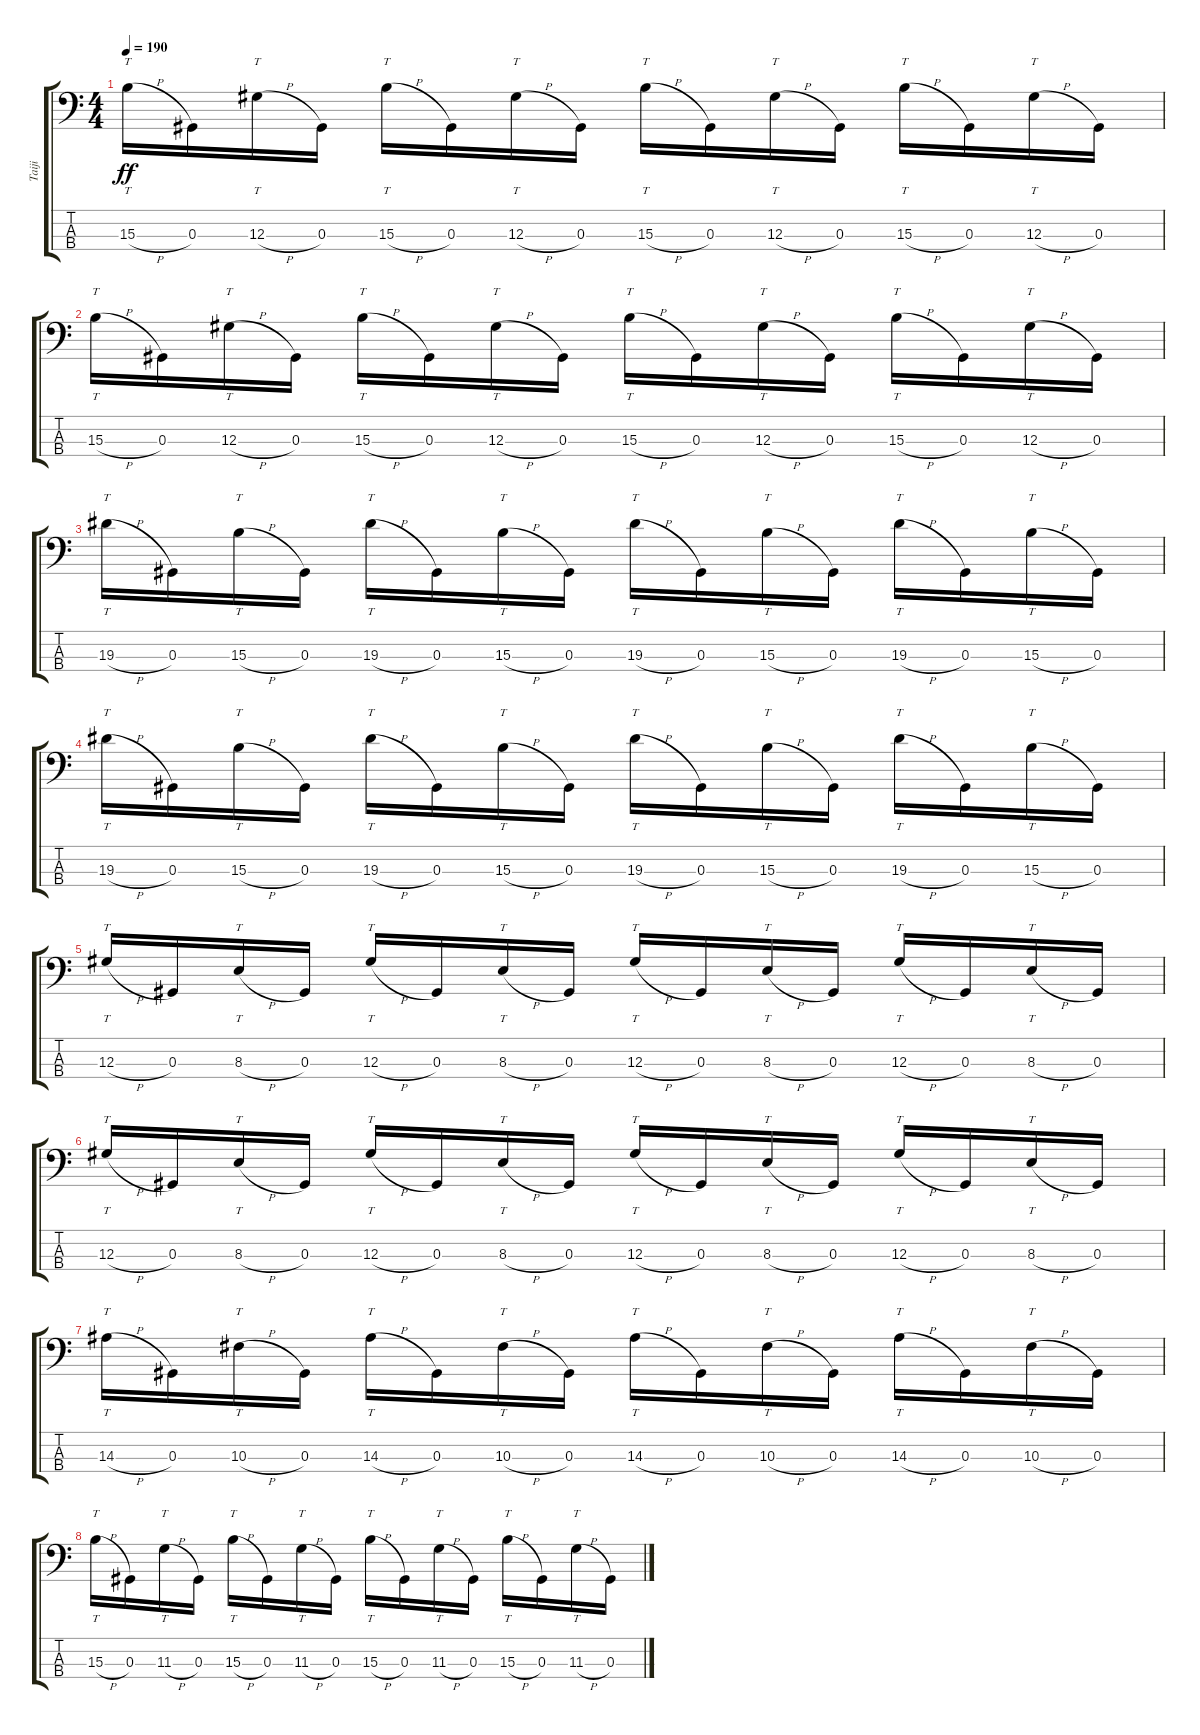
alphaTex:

\track ("Taiji" "Taiji") {instrument electricbassfinger}
\staff {score tabs}
\tuning (Gb2 Db2 Ab1 Eb1) {hide}
\ts (4 4)
\tempo 190
\clef f4
\ks c
15.3{h}.16{tt dy ff instrument electricbassfinger} 0.3.16 12.3{h}.16{tt} 0.3.16 15.3{h}.16{tt} 0.3.16 12.3{h}.16{tt} 0.3.16 15.3{h}.16{tt} 0.3.16 12.3{h}.16{tt} 0.3.16 15.3{h}.16{tt} 0.3.16 12.3{h}.16{tt} 0.3.16 |
15.3{h}.16{tt} 0.3.16 12.3{h}.16{tt} 0.3.16 15.3{h}.16{tt} 0.3.16 12.3{h}.16{tt} 0.3.16 15.3{h}.16{tt} 0.3.16 12.3{h}.16{tt} 0.3.16 15.3{h}.16{tt} 0.3.16 12.3{h}.16{tt} 0.3.16 |
19.3{h}.16{tt} 0.3.16 15.3{h}.16{tt} 0.3.16 19.3{h}.16{tt} 0.3.16 15.3{h}.16{tt} 0.3.16 19.3{h}.16{tt} 0.3.16 15.3{h}.16{tt} 0.3.16 19.3{h}.16{tt} 0.3.16 15.3{h}.16{tt} 0.3.16 |
19.3{h}.16{tt} 0.3.16 15.3{h}.16{tt} 0.3.16 19.3{h}.16{tt} 0.3.16 15.3{h}.16{tt} 0.3.16 19.3{h}.16{tt} 0.3.16 15.3{h}.16{tt} 0.3.16 19.3{h}.16{tt} 0.3.16 15.3{h}.16{tt} 0.3.16 |
12.3{h}.16{tt} 0.3.16 8.3{h}.16{tt} 0.3.16 12.3{h}.16{tt} 0.3.16 8.3{h}.16{tt} 0.3.16 12.3{h}.16{tt} 0.3.16 8.3{h}.16{tt} 0.3.16 12.3{h}.16{tt} 0.3.16 8.3{h}.16{tt} 0.3.16 |
12.3{h}.16{tt} 0.3.16 8.3{h}.16{tt} 0.3.16 12.3{h}.16{tt} 0.3.16 8.3{h}.16{tt} 0.3.16 12.3{h}.16{tt} 0.3.16 8.3{h}.16{tt} 0.3.16 12.3{h}.16{tt} 0.3.16 8.3{h}.16{tt} 0.3.16 |
14.3{h}.16{tt} 0.3.16 10.3{h}.16{tt} 0.3.16 14.3{h}.16{tt} 0.3.16 10.3{h}.16{tt} 0.3.16 14.3{h}.16{tt} 0.3.16 10.3{h}.16{tt} 0.3.16 14.3{h}.16{tt} 0.3.16 10.3{h}.16{tt} 0.3.16 |
15.3{h}.16{tt} 0.3.16 11.3{h}.16{tt} 0.3.16 15.3{h}.16{tt} 0.3.16 11.3{h}.16{tt} 0.3.16 15.3{h}.16{tt} 0.3.16 11.3{h}.16{tt} 0.3.16 15.3{h}.16{tt} 0.3.16 11.3{h}.16{tt} 0.3.16
